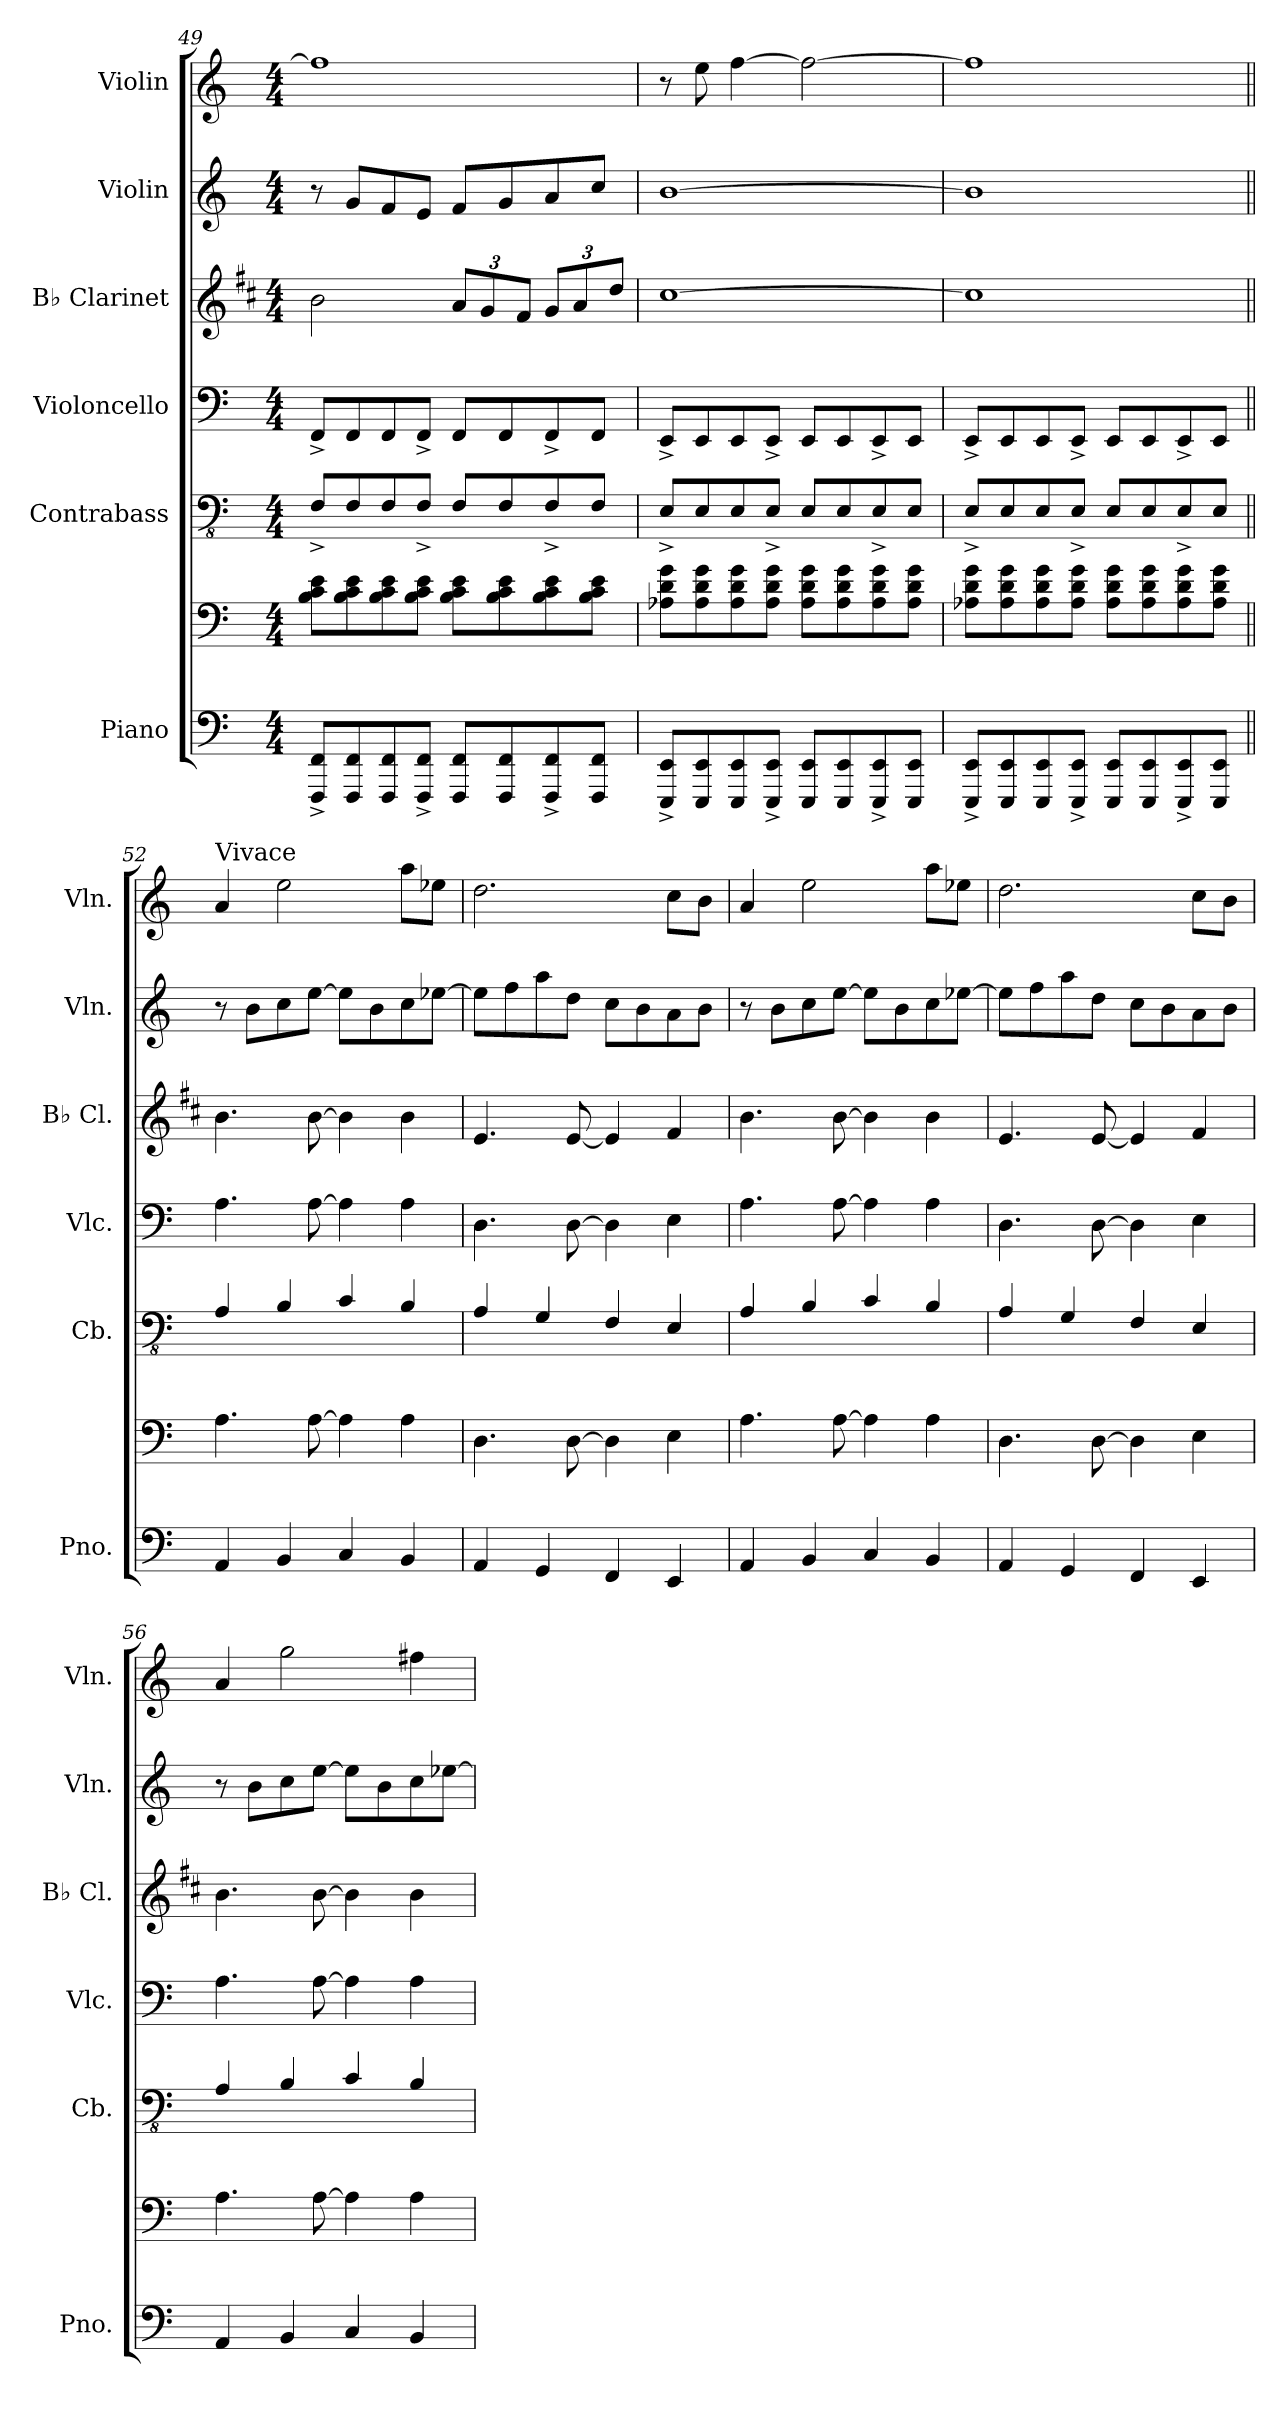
**kern	**kern	**kern	**kern	**kern	**kern	**kern
*part6	*part6	*part5	*part4	*part3	*part2	*part1
*staff7	*staff6	*staff5	*staff4	*staff3	*staff2	*staff1
*I"Piano	*	*I"Contrabass	*I"Violoncello	*I"B♭ Clarinet	*I"Violin	*I"Violin
*I'Pno.	*	*I'Cb.	*I'Vlc.	*I'B♭ Cl.	*I'Vln.	*I'Vln.
*clefF4	*clefF4	*clefFv4	*clefF4	*clefG2	*clefG2	*clefG2
*	*	*ITrd7c12	*	*ITrd1c2	*	*
*k[]	*k[]	*k[]	*k[]	*k[]	*k[]	*k[]
*C:	*C:	*C:	*C:	*C:	*C:	*C:
*M4/4	*M4/4	*M4/4	*M4/4	*M4/4	*M4/4	*M4/4
=49	=49	=49	=49	=49	=49	=49
8FFF/^ 8FF/^L	8B\ 8c\ 8e\L	8FFF^/L	8FF^/L	2a\	8r	1ff]
8FFF/ 8FF/	8B\ 8c\ 8e\	8FFF/	8FF/	.	8g/L	.
8FFF/ 8FF/	8B\ 8c\ 8e\	8FFF/	8FF/	.	8f/	.
8FFF/^ 8FF/^J	8B\ 8c\ 8e\J	8FFF^/J	8FF^/J	.	8e/J	.
*	*	*	*	*Xbrackettup	*	*
8FFF/ 8FF/L	8B\ 8c\ 8e\L	8FFF/L	8FF/L	12g/L	8f/L	.
.	.	.	.	12f/	.	.
8FFF/ 8FF/	8B\ 8c\ 8e\	8FFF/	8FF/	.	8g/	.
.	.	.	.	12e/J	.	.
8FFF/^ 8FF/^	8B\ 8c\ 8e\	8FFF^/	8FF^/	12f/L	8a/	.
.	.	.	.	12g/	.	.
8FFF/ 8FF/J	8B\ 8c\ 8e\J	8FFF/J	8FF/J	.	8cc/J	.
.	.	.	.	12cc/J	.	.
!!LO:PB:g=z
=50	=50	=50	=50	=50	=50	=50
8EEE/^ 8EE/^L	8A-X\ 8d\ 8g\L	8EEE^/L	8EE^/L	[1b	[1b	8r
8EEE/ 8EE/	8A-\ 8d\ 8g\	8EEE/	8EE/	.	.	8ee\
8EEE/ 8EE/	8A-\ 8d\ 8g\	8EEE/	8EE/	.	.	[4ff\
8EEE/^ 8EE/^J	8A-\ 8d\ 8g\J	8EEE^/J	8EE^/J	.	.	.
8EEE/ 8EE/L	8A-\ 8d\ 8g\L	8EEE/L	8EE/L	.	.	2ff\_
8EEE/ 8EE/	8A-\ 8d\ 8g\	8EEE/	8EE/	.	.	.
8EEE/^ 8EE/^	8A-\ 8d\ 8g\	8EEE^/	8EE^/	.	.	.
8EEE/ 8EE/J	8A-\ 8d\ 8g\J	8EEE/J	8EE/J	.	.	.
=51	=51	=51	=51	=51	=51	=51
8EEE/^ 8EE/^L	8A-X\ 8d\ 8g\L	8EEE^/L	8EE^/L	1b]	1b]	1ff]
8EEE/ 8EE/	8A-\ 8d\ 8g\	8EEE/	8EE/	.	.	.
8EEE/ 8EE/	8A-\ 8d\ 8g\	8EEE/	8EE/	.	.	.
8EEE/^ 8EE/^J	8A-\ 8d\ 8g\J	8EEE^/J	8EE^/J	.	.	.
8EEE/ 8EE/L	8A-\ 8d\ 8g\L	8EEE/L	8EE/L	.	.	.
8EEE/ 8EE/	8A-\ 8d\ 8g\	8EEE/	8EE/	.	.	.
8EEE/^ 8EE/^	8A-\ 8d\ 8g\	8EEE^/	8EE^/	.	.	.
8EEE/ 8EE/J	8A-\ 8d\ 8g\J	8EEE/J	8EE/J	.	.	.
=52||	=52||	=52||	=52||	=52||	=52||	=52||
!	!	!	!	!	!	!LO:TX:a:t=Vivace
4AA/	4.A\	4AAA/	4.A\	4.a\	8r	4a/
.	.	.	.	.	8b\L	.
4BB/	.	4BBB/	.	.	8cc\	2ee\
.	[8A\	.	[8A\	[8a\	[8ee\J	.
4C/	4A\]	4CC/	4A\]	4a\]	8ee\L]	.
.	.	.	.	.	8b\	.
4BB/	4A\	4BBB/	4A\	4a\	8cc\	8aa\L
.	.	.	.	.	[8ee-X\J	8ee-X\J
!!LO:PB:g=z
=53	=53	=53	=53	=53	=53	=53
4AA/	4.D\	4AAA/	4.D\	4.d/	8ee-\L]	2.dd\
.	.	.	.	.	8ff\	.
4GG/	.	4GGG/	.	.	8aa\	.
.	[8D\	.	[8D\	[8d/	8dd\J	.
4FF/	4D\]	4FFF/	4D\]	4d/]	8cc\L	.
.	.	.	.	.	8b\	.
4EE/	4E\	4EEE/	4E\	4e/	8a\	8cc\L
.	.	.	.	.	8b\J	8b\J
=54	=54	=54	=54	=54	=54	=54
4AA/	4.A\	4AAA/	4.A\	4.a\	8r	4a/
.	.	.	.	.	8b\L	.
4BB/	.	4BBB/	.	.	8cc\	2ee\
.	[8A\	.	[8A\	[8a\	[8ee\J	.
4C/	4A\]	4CC/	4A\]	4a\]	8ee\L]	.
.	.	.	.	.	8b\	.
4BB/	4A\	4BBB/	4A\	4a\	8cc\	8aa\L
.	.	.	.	.	[8ee-X\J	8ee-X\J
=55	=55	=55	=55	=55	=55	=55
4AA/	4.D\	4AAA/	4.D\	4.d/	8ee-\L]	2.dd\
.	.	.	.	.	8ff\	.
4GG/	.	4GGG/	.	.	8aa\	.
.	[8D\	.	[8D\	[8d/	8dd\J	.
4FF/	4D\]	4FFF/	4D\]	4d/]	8cc\L	.
.	.	.	.	.	8b\	.
4EE/	4E\	4EEE/	4E\	4e/	8a\	8cc\L
.	.	.	.	.	8b\J	8b\J
=56	=56	=56	=56	=56	=56	=56
4AA/	4.A\	4AAA/	4.A\	4.a\	8r	4a/
.	.	.	.	.	8b\L	.
4BB/	.	4BBB/	.	.	8cc\	2gg\
.	[8A\	.	[8A\	[8a\	[8ee\J	.
4C/	4A\]	4CC/	4A\]	4a\]	8ee\L]	.
.	.	.	.	.	8b\	.
4BB/	4A\	4BBB/	4A\	4a\	8cc\	4ff#X\
.	.	.	.	.	[8ee-X\J	.
=	=	=	=	=	=	=
*-	*-	*-	*-	*-	*-	*-
